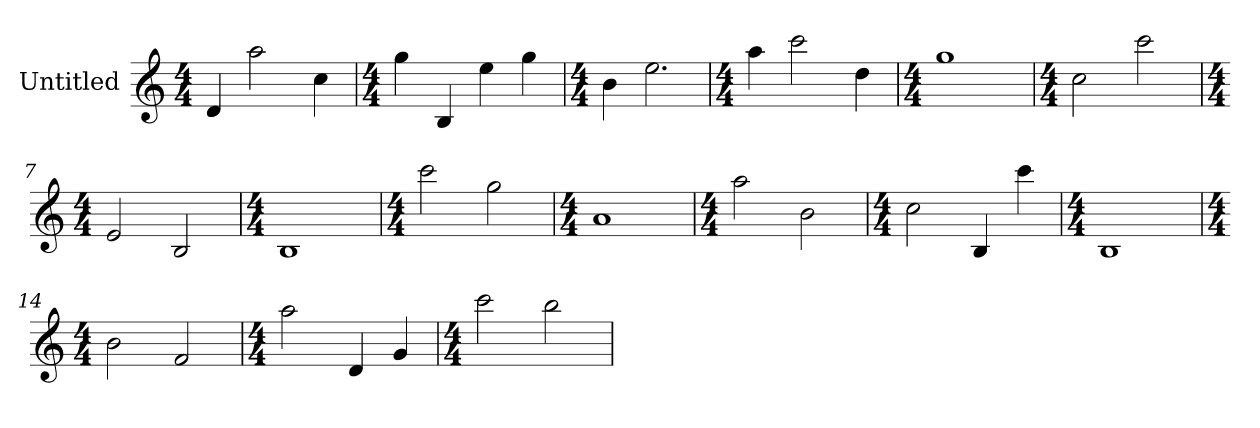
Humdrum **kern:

**kern
*part1
*staff1
*I"Untitled
*k[]
*C:
*M4/4
=1
4d
2aa
4cc
=2
*k[]
*C:
*M4/4
4gg
4B
4ee
4gg
=3
*k[]
*C:
*M4/4
4b
!LO:N:vis=2.
2ee
=4
*k[]
*C:
*M4/4
4aa
2ccc
4dd
=5
*k[]
*C:
*M4/4
1gg
=6
*k[]
*C:
*M4/4
2cc
2ccc
=7
*k[]
*C:
*M4/4
2e
2B
=8
*k[]
*C:
*M4/4
1B
=9
*k[]
*C:
*M4/4
2ccc
2gg
=10
*k[]
*C:
*M4/4
1a
=11
*k[]
*C:
*M4/4
2aa
2b
=12
*k[]
*C:
*M4/4
2cc
4B
4ccc
=13
*k[]
*C:
*M4/4
1B
=14
*k[]
*C:
*M4/4
2b
2f
=15
*k[]
*C:
*M4/4
2aa
4d
4g
=16
*k[]
*C:
*M4/4
2ccc
2bb
=
*-
